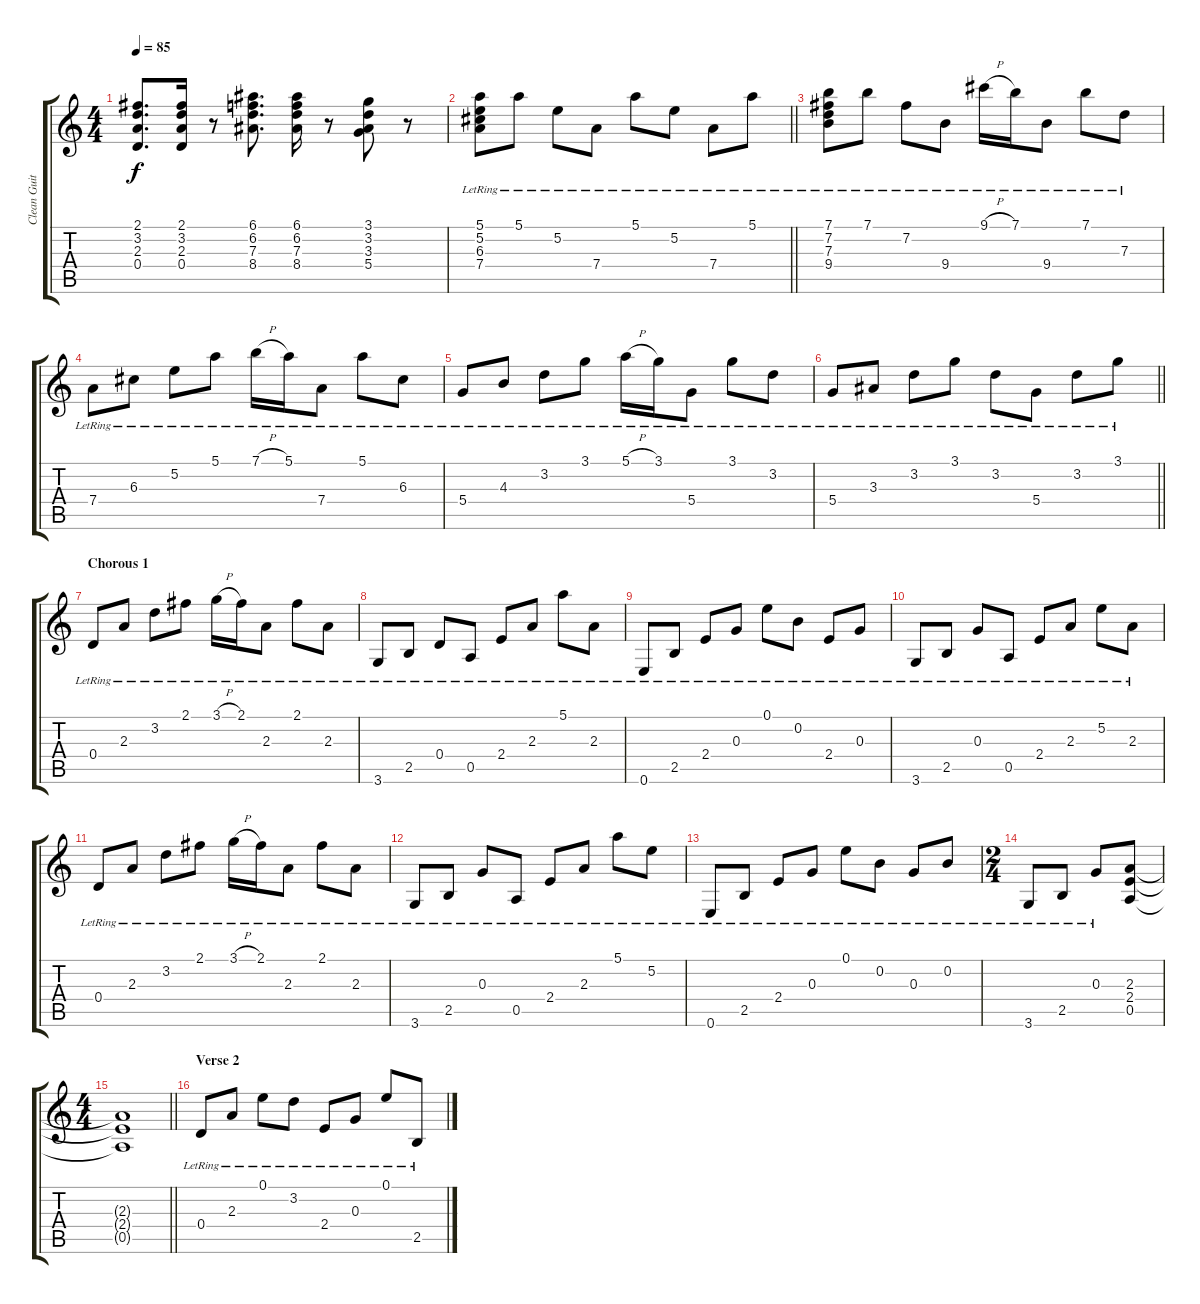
\track ("Clean Guitar 2" "Clean Guit") {instrument electricguitarclean}
\staff {score tabs}
\tuning (E4 B3 G3 D3 A2 E2) {hide}
\ts (4 4)
\tempo 85
\clef g2
\ks c
(2.1 3.2 2.3 0.4).8{d dy f} (2.1 3.2 2.3 0.4).16 r.8 (6.1 6.2 7.3 8.4).8{d} (6.1 6.2 7.3 8.4).16 r.8 (3.1 3.2 3.3 5.4).8 r.8 |
\barLineRight lightlight
(5.1{lr} 5.2{lr} 6.3{lr} 7.4{lr}).8 5.1{lr}.8 5.2{lr}.8 7.4{lr}.8 5.1{lr}.8 5.2{lr}.8 7.4{lr}.8 5.1{lr}.8 |
\section ("" "")
(7.1{lr} 7.2{lr} 7.3{lr} 9.4{lr}).8 7.1{lr}.8 7.2{lr}.8 9.4{lr}.8 9.1{h lr}.16 7.1{lr}.16 9.4{lr}.8 7.1{lr}.8 7.3{lr}.8 |
7.4{lr}.8 6.3{lr}.8 5.2{lr}.8 5.1{lr}.8 7.1{h lr}.16 5.1{lr}.16 7.4{lr}.8 5.1{lr}.8 6.3{lr}.8 |
5.4{lr}.8 4.3{lr}.8 3.2{lr}.8 3.1{lr}.8 5.1{h lr}.16 3.1{lr}.16 5.4{lr}.8 3.1{lr}.8 3.2{lr}.8 |
\barLineRight lightlight
5.4{lr}.8 3.3{lr}.8 3.2{lr}.8 3.1{lr}.8 3.2{lr}.8 5.4{lr}.8 3.2{lr}.8 3.1{lr}.8 |
\section ("" "Chorous 1")
0.4{lr}.8 2.3{lr}.8 3.2{lr}.8 2.1{lr}.8 3.1{h lr}.16 2.1{lr}.16 2.3{lr}.8 2.1{lr}.8 2.3{lr}.8 |
3.6{lr}.8 2.5{lr}.8 0.4{lr}.8 0.5{lr}.8 2.4{lr}.8 2.3{lr}.8 5.1{lr}.8 2.3{lr}.8 |
0.6{lr}.8 2.5{lr}.8 2.4{lr}.8 0.3{lr}.8 0.1{lr}.8 0.2{lr}.8 2.4{lr}.8 0.3{lr}.8 |
3.6{lr}.8 2.5{lr}.8 0.3{lr}.8 0.5{lr}.8 2.4{lr}.8 2.3{lr}.8 5.2{lr}.8 2.3{lr}.8 |
0.4{lr}.8 2.3{lr}.8 3.2{lr}.8 2.1{lr}.8 3.1{h lr}.16 2.1{lr}.16 2.3{lr}.8 2.1{lr}.8 2.3{lr}.8 |
3.6{lr}.8 2.5{lr}.8 0.3{lr}.8 0.5{lr}.8 2.4{lr}.8 2.3{lr}.8 5.1{lr}.8 5.2{lr}.8 |
0.6{lr}.8 2.5{lr}.8 2.4{lr}.8 0.3{lr}.8 0.1{lr}.8 0.2{lr}.8 0.3{lr}.8 0.2{lr}.8 |
\ts (2 4)
3.6{lr}.8 2.5{lr}.8 0.3{lr}.8 (2.3 2.4 0.5).8 |
\ts (4 4)
\barLineRight lightlight
(2.3{t} 2.4{t} 0.5{t}).1 |
\section ("" "Verse 2")
0.4{lr}.8 2.3{lr}.8 0.1{lr}.8 3.2{lr}.8 2.4{lr}.8 0.3{lr}.8 0.1{lr}.8 2.5{lr}.8
